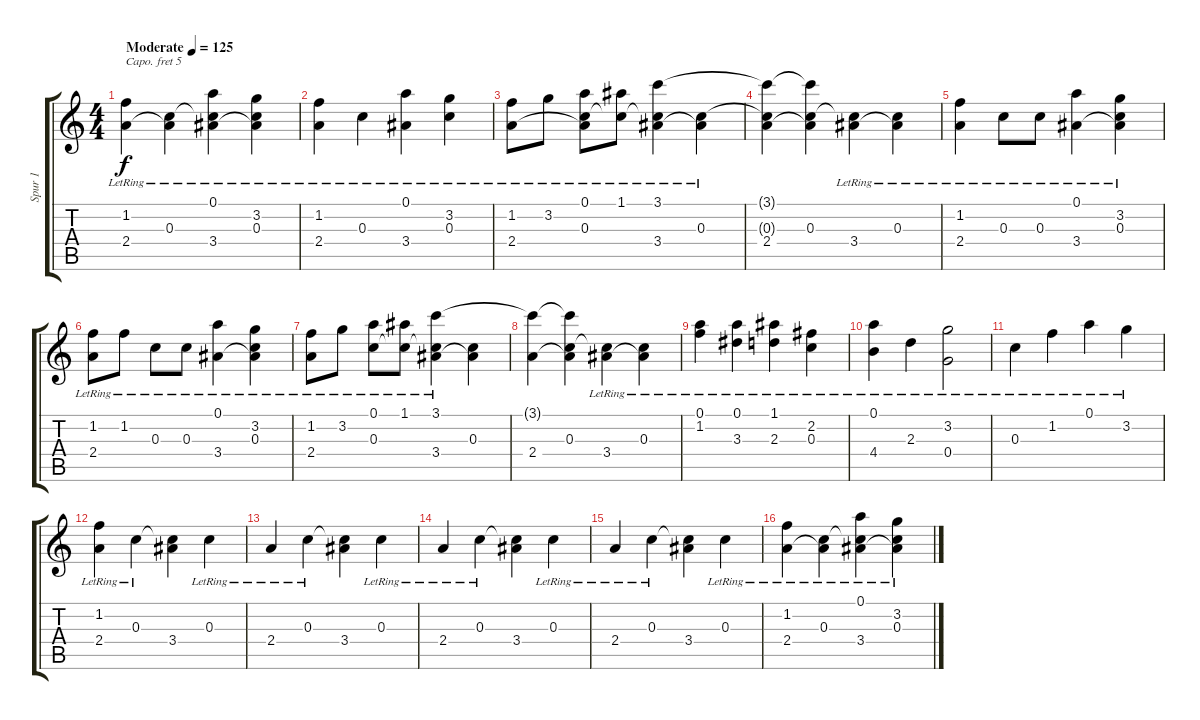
\track ("Spur 1" "Spur 1") {instrument electricguitarjazz}
\staff {score tabs}
\capo 5
\tuning (E4 B3 G3 D3 A2 E2) {hide}
\ts (4 4)
\tempo (125 "Moderate")
\clef g2
\ks c
(1.2{lr} 2.4{lr}).4{dy f instrument electricguitarjazz} (0.3{lr} 2.4{t}).4 (0.1{lr} 0.3{t} 3.4{lr}).4 (3.2{lr} 0.3{lr} 3.4{t}).4 |
(1.2{lr} 2.4{lr}).4 0.3{lr}.4 (0.1{lr} 3.4{lr}).4 (3.2{lr} 0.3{lr}).4 |
(1.2{lr} 2.4{lr}).8 3.2{lr}.8 (0.1{lr} 0.3{lr} 2.4{t}).8 (1.1{lr} 0.3{t}).8 (3.1{lr} 0.3{t} 3.4{lr}).4 (0.3{lr} 3.4{t}).4 |
(3.1{t} 0.3{t} 2.4).4 (3.1{t} 0.3 2.4{t}).4 (0.3{t} 3.4{lr}).4 (0.3{lr} 3.4{t}).4 |
(1.2 2.4{lr}).4 0.3{lr}.8 0.3{lr}.8 (0.1{lr} 3.4).4 (3.2{lr} 0.3 3.4{t}).4 |
(1.2 2.4{lr}).8 1.2{lr}.8 0.3{lr}.8 0.3{lr}.8 (0.1{lr} 3.4).4 (3.2{lr} 0.3 3.4{t}).4 |
(1.2{lr} 2.4{lr}).8 3.2{lr}.8 (0.1{lr} 0.3).8 (1.1{lr} 0.3{t}).8 (3.1{lr} 0.3{t} 3.4{lr}).4 (0.3 3.4{t}).4 |
(3.1{t} 2.4).4 (3.1{t} 0.3 2.4{t}).4 (0.3{t} 3.4{lr}).4 (0.3{lr} 3.4{t}).4 |
(0.1{lr} 1.2).4 (0.1{lr} 3.3{lr}).4 (1.1{lr} 2.3{lr}).4 (2.2{lr} 0.3{lr}).4 |
(0.1{lr} 4.4{lr}).4 2.3{lr}.4 (3.2{lr} 0.4{lr}).2 |
0.3{lr}.4 1.2{lr}.4 0.1{lr}.4 3.2{lr}.4 |
(1.2{lr} 2.4{lr}).4 0.3{lr}.4 (0.3{t} 3.4).4 0.3{lr}.4 |
2.4{lr}.4 0.3{lr}.4 (0.3{t} 3.4).4 0.3{lr}.4 |
2.4{lr}.4 0.3{lr}.4 (0.3{t} 3.4).4 0.3{lr}.4 |
2.4{lr}.4 0.3{lr}.4 (0.3{t} 3.4).4 0.3{lr}.4 |
(1.2{lr} 2.4{lr}).4 (0.3{lr} 2.4{t}).4 (0.1{lr} 0.3{t} 3.4{lr}).4 (3.2{lr} 0.3{lr} 3.4{t}).4
